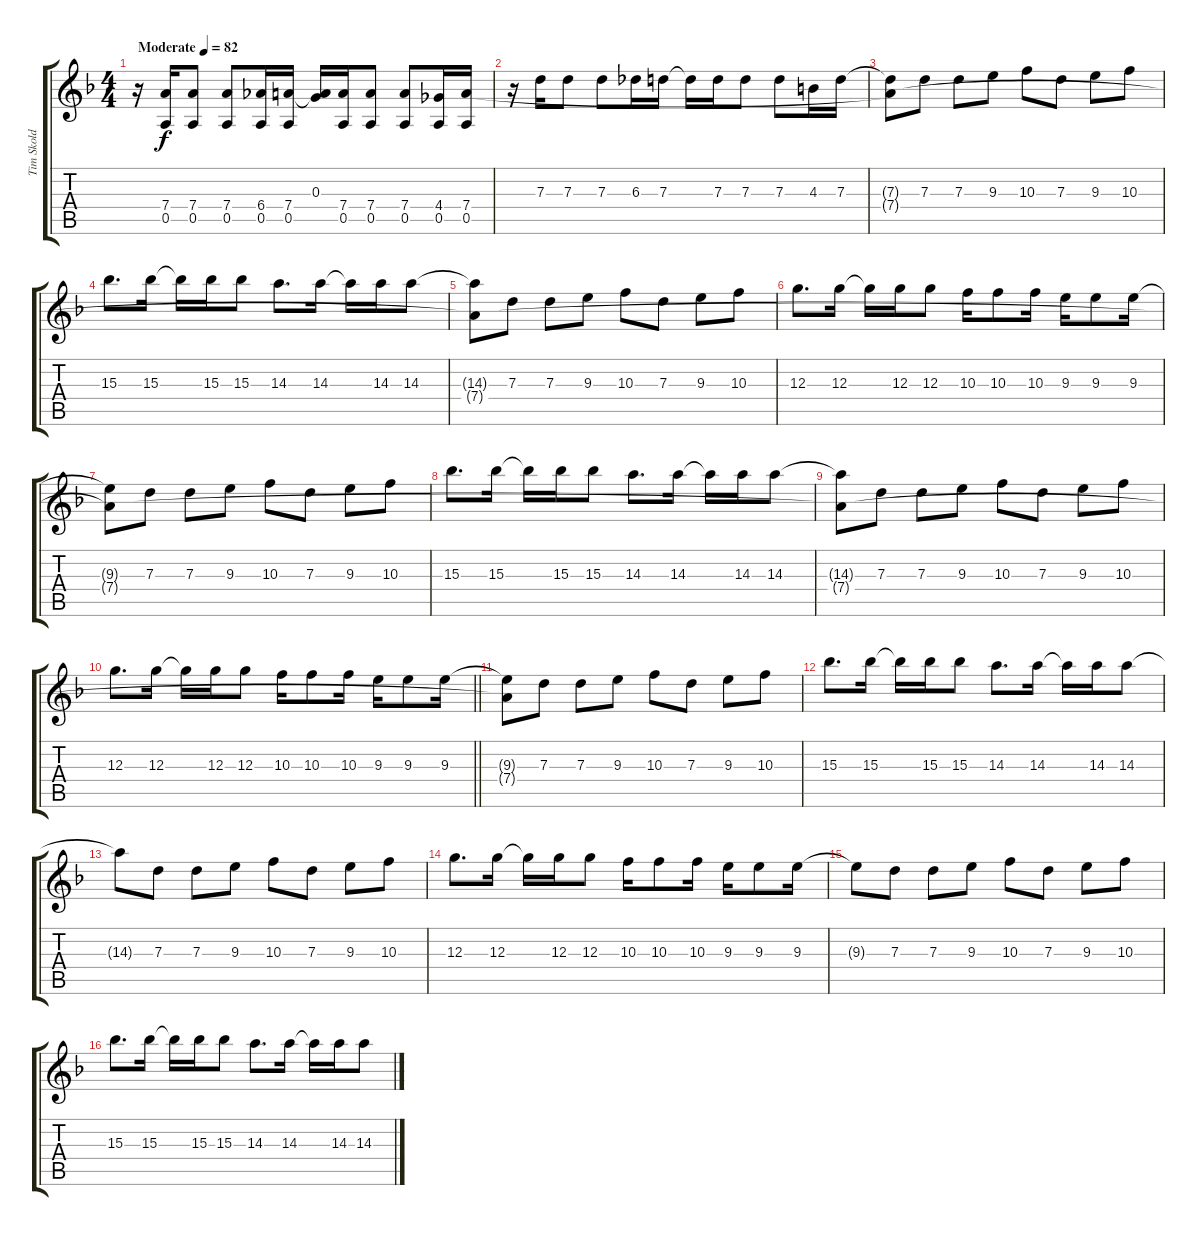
\track ("Tim Skold" "Tim Skold") {instrument distortionguitar}
\staff {score tabs}
\tuning (E4 B3 G3 D3 A2 E2) {hide}
\ts (4 4)
\tempo (82 "Moderate")
\clef g2
\ks f
r.16{dy f instrument distortionguitar} (7.4 0.5).16 (7.4 0.5).8 (7.4 0.5).8 (6.4 0.5).16 (7.4 0.5).16 (0.3 7.4{t}).16 (7.4 0.5).16 (7.4 0.5).8 (7.4 0.5).8 (4.4 0.5).16 (7.4 0.5).16 |
r.16 7.3.16 7.3.8 7.3.8 6.3.16 7.3.16 7.3{t}.16 7.3.16 7.3.8 7.3.8 4.3.16 7.3.16 |
(7.3{t} 7.4{t}).8 7.3.8 7.3.8 9.3.8 10.3.8 7.3.8 9.3.8 10.3.8 |
15.3.8{d} 15.3.16 15.3{t}.16 15.3.16 15.3.8 14.3.8{d} 14.3.16 14.3{t}.16 14.3.16 14.3.8 |
(14.3{t} 7.4{t}).8 7.3.8 7.3.8 9.3.8 10.3.8 7.3.8 9.3.8 10.3.8 |
12.3.8{d} 12.3.16 12.3{t}.16 12.3.16 12.3.8 10.3.16 10.3.8 10.3.16 9.3.16 9.3.8 9.3.16 |
(9.3{t} 7.4{t}).8 7.3.8 7.3.8 9.3.8 10.3.8 7.3.8 9.3.8 10.3.8 |
15.3.8{d} 15.3.16 15.3{t}.16 15.3.16 15.3.8 14.3.8{d} 14.3.16 14.3{t}.16 14.3.16 14.3.8 |
(14.3{t} 7.4{t}).8 7.3.8 7.3.8 9.3.8 10.3.8 7.3.8 9.3.8 10.3.8 |
\barLineRight lightlight
12.3.8{d} 12.3.16 12.3{t}.16 12.3.16 12.3.8 10.3.16 10.3.8 10.3.16 9.3.16 9.3.8 9.3.16 |
(9.3{t} 7.4{t}).8 7.3.8 7.3.8 9.3.8 10.3.8 7.3.8 9.3.8 10.3.8 |
15.3.8{d} 15.3.16 15.3{t}.16 15.3.16 15.3.8 14.3.8{d} 14.3.16 14.3{t}.16 14.3.16 14.3.8 |
14.3{t}.8 7.3.8 7.3.8 9.3.8 10.3.8 7.3.8 9.3.8 10.3.8 |
12.3.8{d} 12.3.16 12.3{t}.16 12.3.16 12.3.8 10.3.16 10.3.8 10.3.16 9.3.16 9.3.8 9.3.16 |
9.3{t}.8 7.3.8 7.3.8 9.3.8 10.3.8 7.3.8 9.3.8 10.3.8 |
15.3.8{d} 15.3.16 15.3{t}.16 15.3.16 15.3.8 14.3.8{d} 14.3.16 14.3{t}.16 14.3.16 14.3.8
